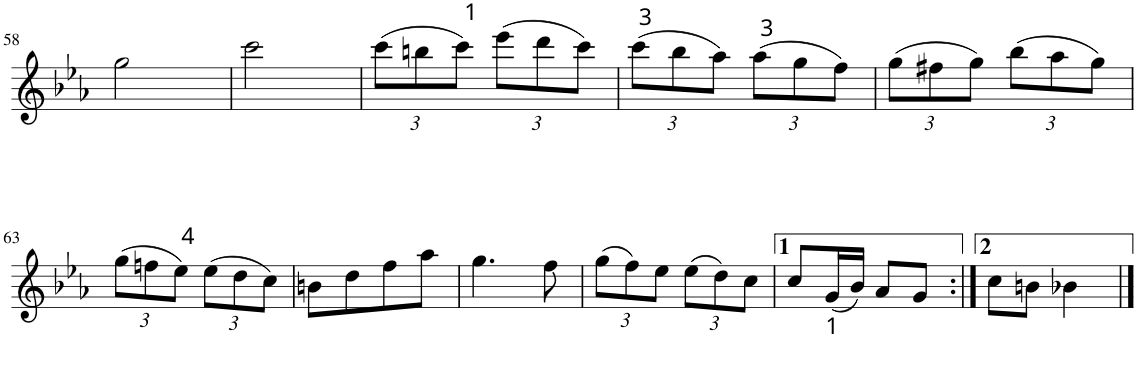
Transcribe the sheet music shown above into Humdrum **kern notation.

**kern
*part1
*staff1
*I"Piano
*I'Pno.
!!LO:PB:g=z
*clefG2
*k[b-e-a-]
*M2/4
=58
2gg\
=59
2ccc\
=60
*Xbrackettup
(12ccc\L
12bbn\
12ccc\J)
(12eee-\L
12ddd\
12ccc\J)
=61
(12ccc\L
12bb-\
12aa-\J)
(12aa-\L
12gg\
12ff\J)
=62
(12gg\L
12ff#X\
12gg\J)
(12bb-\L
12aa-\
12gg\J)
!!LO:LB:g=z
=63
(12gg\L
12ffn\
12ee-\J)
(12ee-\L
12dd\
12cc\J)
=64
8bn\L
8dd\
8ff\
8aa-\J
=65
4.gg\
8ff\
=66
(12gg\L
12ff\)
12ee-\J
(12ee-\L
12dd\)
12cc\J
=67
8cc/L
(16g/L
16b-/JJ)
8a-/L
8g/J
=68:|!
8cc\L
8bn\J
4b-X\
==
*-
